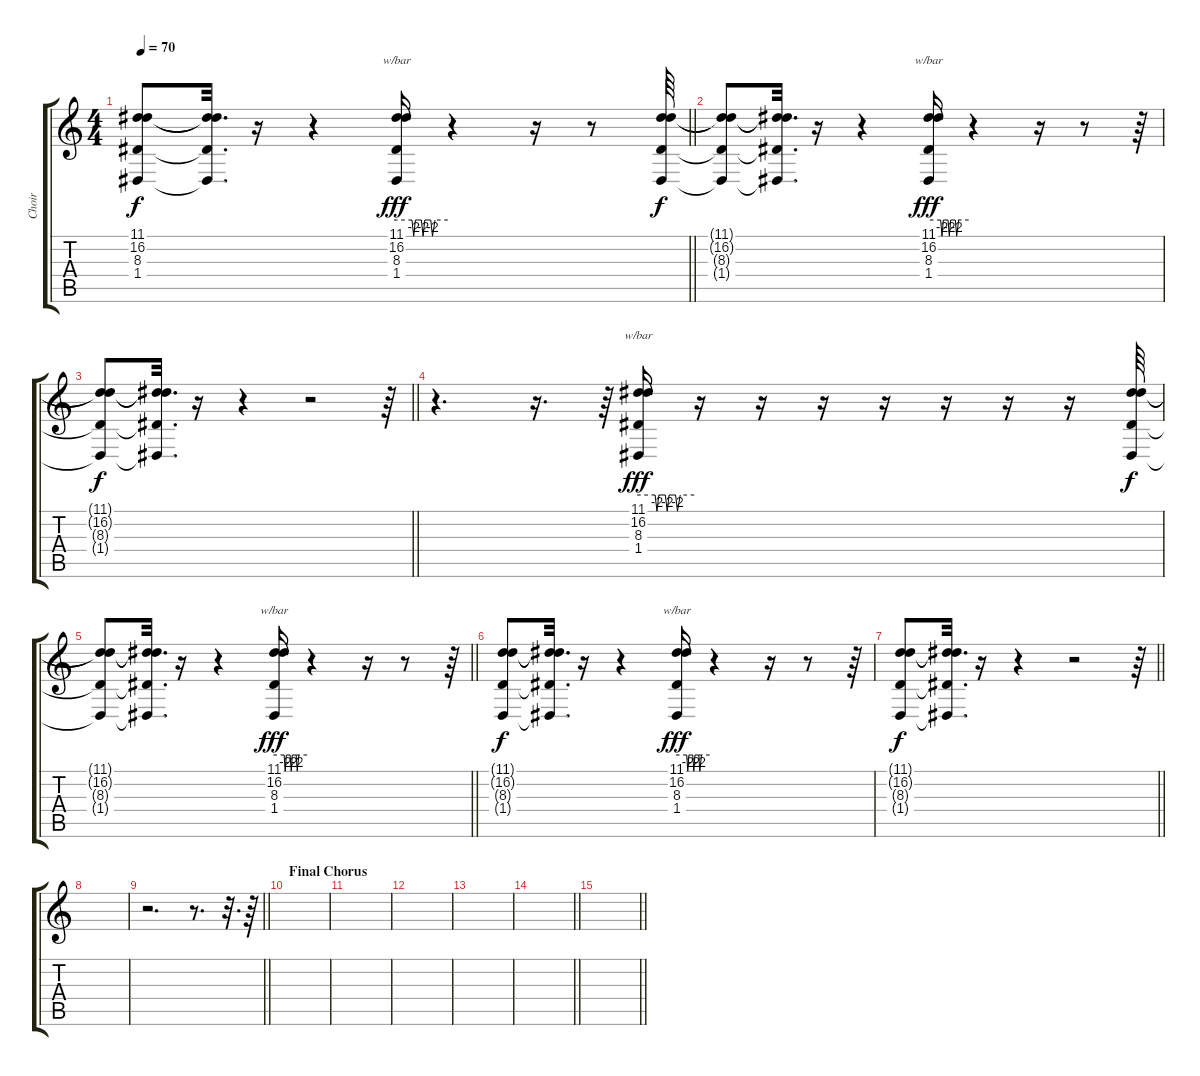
\track ("Choir" "Choir") {instrument applause}
\staff {score tabs}
\tuning (E4 B3 G3 D3 A2 E2) {hide}
\ts (4 4)
\tempo 70
\clef g2
\barLineRight lightlight
\ks c
(11.1{t} 16.2{t} 8.3{t} 1.4{t}).8{dy f} (11.1{t} 16.2{t} 8.3{t} 1.4{t}).32{d} r.16 r.4 (11.1 16.2 8.3 1.4).16{tbe (custom default 0 0 18 0 20 -8 22 0 29 0 31 -8 33 0 40 0 42 -8 45 0 60 0) dy fff volume 0 instrument applause} r.4 r.16 r.8{volume 6} (11.1{t} 16.2{t} 8.3{t} 1.4{t}).64{dy f} |
(11.1{t} 16.2{t} 8.3{t} 1.4{t}).8 (11.1{t} 16.2{t} 8.3{t} 1.4{t}).32{d} r.16 r.4 (11.1 16.2 8.3 1.4).16{tbe (custom default 0 0 18 0 20 -8 22 0 29 0 31 -8 33 0 40 0 42 -8 45 0 60 0) dy fff volume 0 instrument applause} r.4 r.16 r.8{volume 6} r.64 |
\barLineRight lightlight
(11.1{t} 16.2{t} 8.3{t} 1.4{t}).8{dy f} (11.1{t} 16.2{t} 8.3{t} 1.4{t}).32{d} r.16 r.4 r.2 r.64 |
r.4{d} r.16{d} r.64 (11.1 16.2 8.3 1.4).16{tbe (custom default 0 0 18 0 20 -8 22 0 29 0 31 -8 33 0 40 0 42 -8 45 0 60 0) dy fff volume 0} r.16 r.16{volume 7} r.16 r.16 r.16 r.16 r.16 (11.1{t} 16.2{t} 8.3{t} 1.4{t}).64{dy f} |
\barLineRight lightlight
(11.1{t} 16.2{t} 8.3{t} 1.4{t}).8 (11.1{t} 16.2{t} 8.3{t} 1.4{t}).32{d} r.16 r.4 (11.1 16.2 8.3 1.4).16{tbe (custom default 0 0 18 0 20 -8 22 0 29 0 31 -8 33 0 40 0 42 -8 45 0 60 0) dy fff volume 0 instrument applause} r.4 r.16 r.8{volume 6} r.64 |
(11.1{t} 16.2{t} 8.3{t} 1.4{t}).8{dy f} (11.1{t} 16.2{t} 8.3{t} 1.4{t}).32{d} r.16 r.4 (11.1 16.2 8.3 1.4).16{tbe (custom default 0 0 18 0 20 -8 22 0 29 0 31 -8 33 0 40 0 42 -8 45 0 60 0) dy fff volume 0 instrument applause} r.4 r.16 r.8{volume 6} r.64 |
\barLineRight lightlight
(11.1{t} 16.2{t} 8.3{t} 1.4{t}).8{dy f} (11.1{t} 16.2{t} 8.3{t} 1.4{t}).32{d} r.16 r.4 r.2 r.64 |
|
\barLineRight lightlight
r.2{d} r.8{d} r.32{d} r.64 |
\section ("" "Final Chorus")
|
|
|
|
\barLineRight lightlight
|
\barLineRight lightlight
